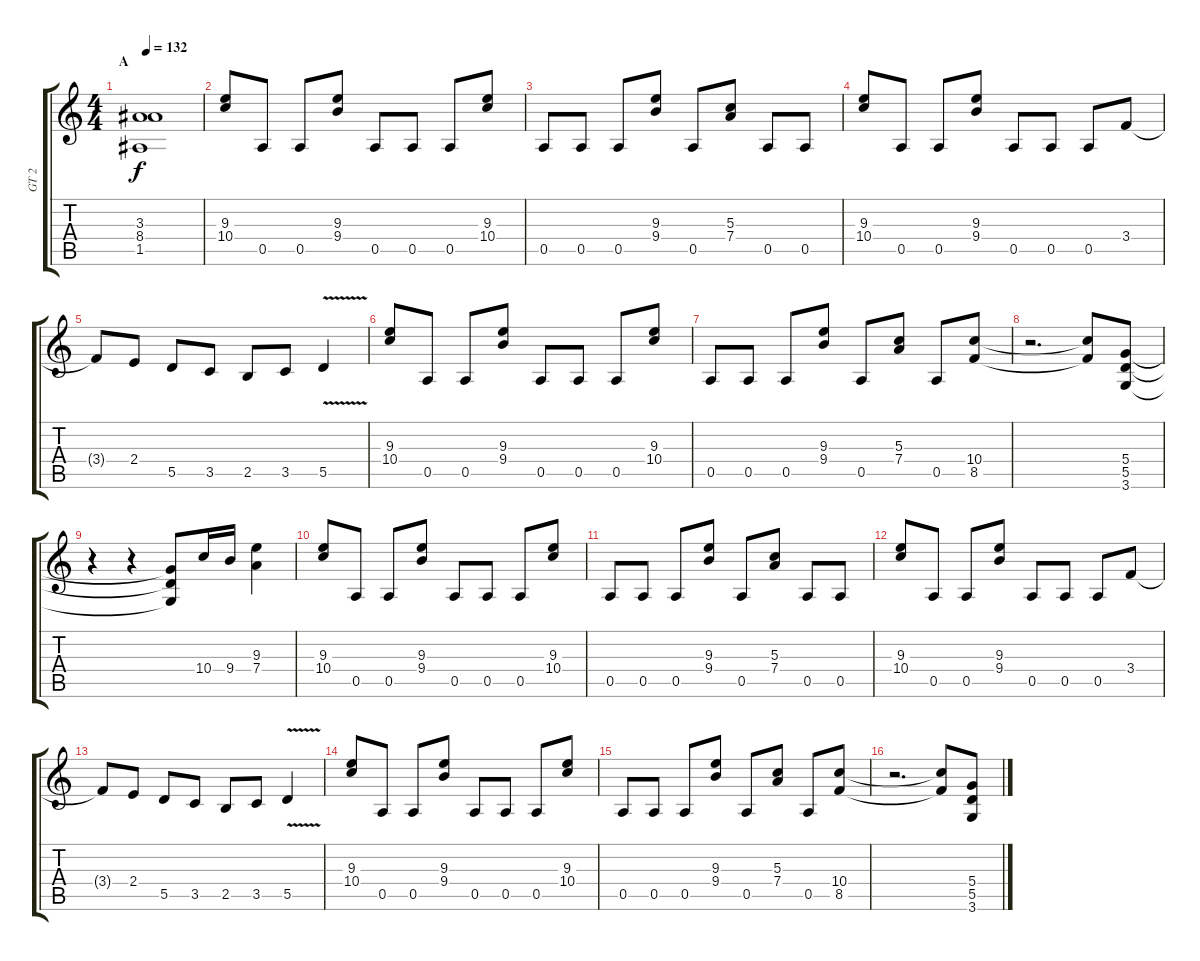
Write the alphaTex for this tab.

\track ("GT 2" "GT 2") {instrument distortionguitar}
\staff {score tabs}
\tuning (E4 B3 G3 D3 A2 E2) {hide}
\ts (4 4)
\section ("" "A")
\tempo 132
\clef g2
\ks c
(3.3{t} 8.4 1.5{t}).1{dy f} |
(9.3 10.4).8 0.5.8 0.5.8 (9.3 9.4).8 0.5.8 0.5.8 0.5.8 (9.3 10.4).8 |
0.5.8 0.5.8 0.5.8 (9.3 9.4).8 0.5.8 (5.3 7.4).8 0.5.8 0.5.8 |
(9.3 10.4).8 0.5.8 0.5.8 (9.3 9.4).8 0.5.8 0.5.8 0.5.8 3.4.8 |
3.4{t}.8 2.4.8 5.5.8 3.5.8 2.5.8 3.5.8 5.5{v}.4 |
(9.3 10.4).8 0.5.8 0.5.8 (9.3 9.4).8 0.5.8 0.5.8 0.5.8 (9.3 10.4).8 |
0.5.8 0.5.8 0.5.8 (9.3 9.4).8 0.5.8 (5.3 7.4).8 0.5.8 (10.4 8.5).8 |
r.2{d} (10.4{t} 8.5{t}).8 (5.4 5.5 3.6).8 |
r.4 r.4 (5.4{t} 5.5{t} 3.6{t}).8 10.4.16 9.4.16 (9.3 7.4).4 |
(9.3 10.4).8 0.5.8 0.5.8 (9.3 9.4).8 0.5.8 0.5.8 0.5.8 (9.3 10.4).8 |
0.5.8 0.5.8 0.5.8 (9.3 9.4).8 0.5.8 (5.3 7.4).8 0.5.8 0.5.8 |
(9.3 10.4).8 0.5.8 0.5.8 (9.3 9.4).8 0.5.8 0.5.8 0.5.8 3.4.8 |
3.4{t}.8 2.4.8 5.5.8 3.5.8 2.5.8 3.5.8 5.5{v}.4 |
(9.3 10.4).8 0.5.8 0.5.8 (9.3 9.4).8 0.5.8 0.5.8 0.5.8 (9.3 10.4).8 |
0.5.8 0.5.8 0.5.8 (9.3 9.4).8 0.5.8 (5.3 7.4).8 0.5.8 (10.4 8.5).8 |
r.2{d} (10.4{t} 8.5{t}).8 (5.4 5.5 3.6).8
